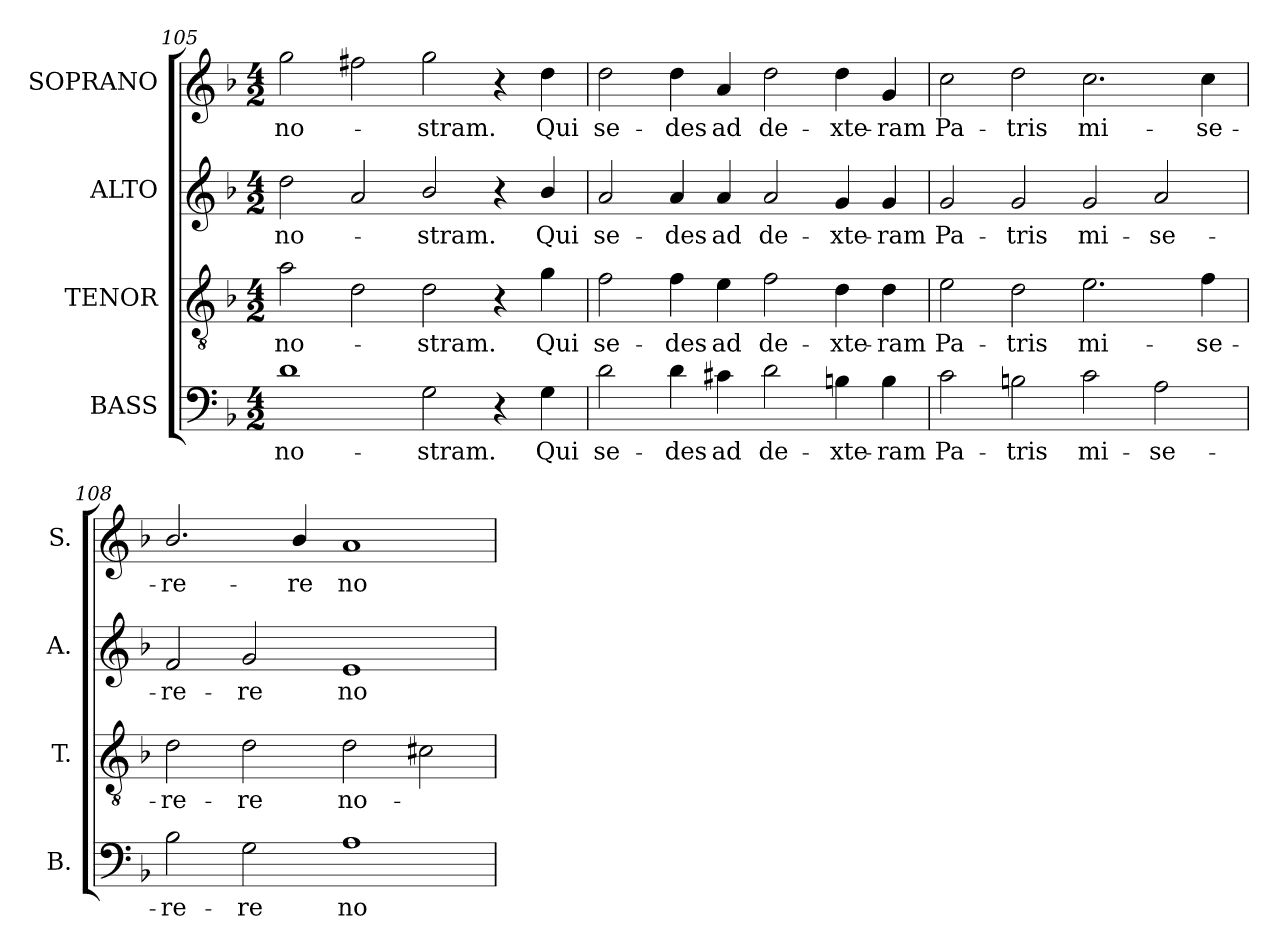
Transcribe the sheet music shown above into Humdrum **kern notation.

**kern	**text	**kern	**text	**kern	**text	**kern	**text
*part4	*part4	*part3	*part3	*part2	*part2	*part1	*part1
*staff4	*staff4	*staff3	*staff3	*staff2	*staff2	*staff1	*staff1
*I"BASS	*	*I"TENOR	*	*I"ALTO	*	*I"SOPRANO	*
*I'B.	*	*I'T.	*	*I'A.	*	*I'S.	*
*clefF4	*	*clefGv2	*	*clefG2	*	*clefG2	*
*	*	*ITrd7c12	*	*	*	*	*
*k[b-]	*	*k[b-]	*	*k[b-]	*	*k[b-]	*
*F:	*	*F:	*	*F:	*	*F:	*
*M4/2	*	*M4/2	*	*M4/2	*	*M4/2	*
=105	=105	=105	=105	=105	=105	=105	=105
!	!LO:LY:b:color=#000000	!	!	!	!	!	!
!	!	!	!LO:LY:b:color=#000000	!	!	!	!
!	!	!	!	!	!LO:LY:b:color=#000000	!	!
!	!	!	!	!	!	!	!LO:LY:b:color=#000000
1di	no-	2Ai\	no-	2ddi\	no-	2ggi\	no-
.	.	2Di\	.	2ai/	.	2ff#Xi\	.
!	!LO:LY:b:color=#000000	!	!	!	!	!	!
!	!	!	!LO:LY:b:color=#000000	!	!	!	!
!	!	!	!	!	!LO:LY:b:color=#000000	!	!
!	!	!	!	!	!	!	!LO:LY:b:color=#000000
2Gi\	-stram.	2Di\	-stram.	2b-i/	-stram.	2ggi\	-stram.
4r	.	4r	.	4r	.	4r	.
!	!LO:LY:b:color=#000000	!	!	!	!	!	!
!	!	!	!LO:LY:b:color=#000000	!	!	!	!
!	!	!	!	!	!LO:LY:b:color=#000000	!	!
!	!	!	!	!	!	!	!LO:LY:b:color=#000000
4Gi\	Qui	4Gi\	Qui	4b-i/	Qui	4ddi\	Qui
!!LO:LB:g=z
=106	=106	=106	=106	=106	=106	=106	=106
!	!LO:LY:b:color=#000000	!	!	!	!	!	!
!	!	!	!LO:LY:b:color=#000000	!	!	!	!
!	!	!	!	!	!LO:LY:b:color=#000000	!	!
!	!	!	!	!	!	!	!LO:LY:b:color=#000000
2di\	se-	2Fi\	se-	2ai/	se-	2ddi\	se-
!	!LO:LY:b:color=#000000	!	!	!	!	!	!
!	!	!	!LO:LY:b:color=#000000	!	!	!	!
!	!	!	!	!	!LO:LY:b:color=#000000	!	!
!	!	!	!	!	!	!	!LO:LY:b:color=#000000
4di\	-des	4Fi\	-des	4ai/	-des	4ddi\	-des
!	!LO:LY:b:color=#000000	!	!	!	!	!	!
!	!	!	!LO:LY:b:color=#000000	!	!	!	!
!	!	!	!	!	!LO:LY:b:color=#000000	!	!
!	!	!	!	!	!	!	!LO:LY:b:color=#000000
4c#Xi\	ad	4Ei\	ad	4ai/	ad	4ai/	ad
!	!LO:LY:b:color=#000000	!	!	!	!	!	!
!	!	!	!LO:LY:b:color=#000000	!	!	!	!
!	!	!	!	!	!LO:LY:b:color=#000000	!	!
!	!	!	!	!	!	!	!LO:LY:b:color=#000000
2di\	de-	2Fi\	de-	2ai/	de-	2ddi\	de-
!	!LO:LY:b:color=#000000	!	!	!	!	!	!
!	!	!	!LO:LY:b:color=#000000	!	!	!	!
!	!	!	!	!	!LO:LY:b:color=#000000	!	!
!	!	!	!	!	!	!	!LO:LY:b:color=#000000
4Bni\	-xte-	4Di\	-xte-	4gi/	-xte-	4ddi\	-xte-
!	!LO:LY:b:color=#000000	!	!	!	!	!	!
!	!	!	!LO:LY:b:color=#000000	!	!	!	!
!	!	!	!	!	!LO:LY:b:color=#000000	!	!
!	!	!	!	!	!	!	!LO:LY:b:color=#000000
4Bi\	-ram	4Di\	-ram	4gi/	-ram	4gi/	-ram
=107	=107	=107	=107	=107	=107	=107	=107
!	!LO:LY:b:color=#000000	!	!	!	!	!	!
!	!	!	!LO:LY:b:color=#000000	!	!	!	!
!	!	!	!	!	!LO:LY:b:color=#000000	!	!
!	!	!	!	!	!	!	!LO:LY:b:color=#000000
2ci\	Pa-	2Ei\	Pa-	2gi/	Pa-	2cci\	Pa-
!	!LO:LY:b:color=#000000	!	!	!	!	!	!
!	!	!	!LO:LY:b:color=#000000	!	!	!	!
!	!	!	!	!	!LO:LY:b:color=#000000	!	!
!	!	!	!	!	!	!	!LO:LY:b:color=#000000
2Bni\	-tris	2Di\	-tris	2gi/	-tris	2ddi\	-tris
!	!LO:LY:b:color=#000000	!	!	!	!	!	!
!	!	!	!LO:LY:b:color=#000000	!	!	!	!
!	!	!	!	!	!LO:LY:b:color=#000000	!	!
!	!	!	!	!	!	!	!LO:LY:b:color=#000000
2ci\	mi-	2.Ei\	mi-	2gi/	mi-	2.cci\	mi-
!	!LO:LY:b:color=#000000	!	!	!	!	!	!
!	!	!	!	!	!LO:LY:b:color=#000000	!	!
2Ai\	-se-	.	.	2ai/	-se-	.	.
!	!	!	!LO:LY:b:color=#000000	!	!	!	!
!	!	!	!	!	!	!	!LO:LY:b:color=#000000
.	.	4Fi\	-se-	.	.	4cci\	-se-
=108	=108	=108	=108	=108	=108	=108	=108
!	!LO:LY:b:color=#000000	!	!	!	!	!	!
!	!	!	!LO:LY:b:color=#000000	!	!	!	!
!	!	!	!	!	!LO:LY:b:color=#000000	!	!
!	!	!	!	!	!	!	!LO:LY:b:color=#000000
2B-i\	-re-	2Di\	-re-	2fi/	-re-	2.b-i/	-re-
!	!LO:LY:b:color=#000000	!	!	!	!	!	!
!	!	!	!LO:LY:b:color=#000000	!	!	!	!
!	!	!	!	!	!LO:LY:b:color=#000000	!	!
2Gi\	-re	2Di\	-re	2gi/	-re	.	.
!	!	!	!	!	!	!	!LO:LY:b:color=#000000
.	.	.	.	.	.	4b-i/	-re
!	!LO:LY:b:color=#000000	!	!	!	!	!	!
!	!	!	!LO:LY:b:color=#000000	!	!	!	!
!	!	!	!	!	!LO:LY:b:color=#000000	!	!
!	!	!	!	!	!	!	!LO:LY:b:color=#000000
1Ai	no-	2Di\	no-	1ei	no-	1ai	no-
.	.	2C#Xi\	.	.	.	.	.
=	=	=	=	=	=	=	=
*-	*-	*-	*-	*-	*-	*-	*-
